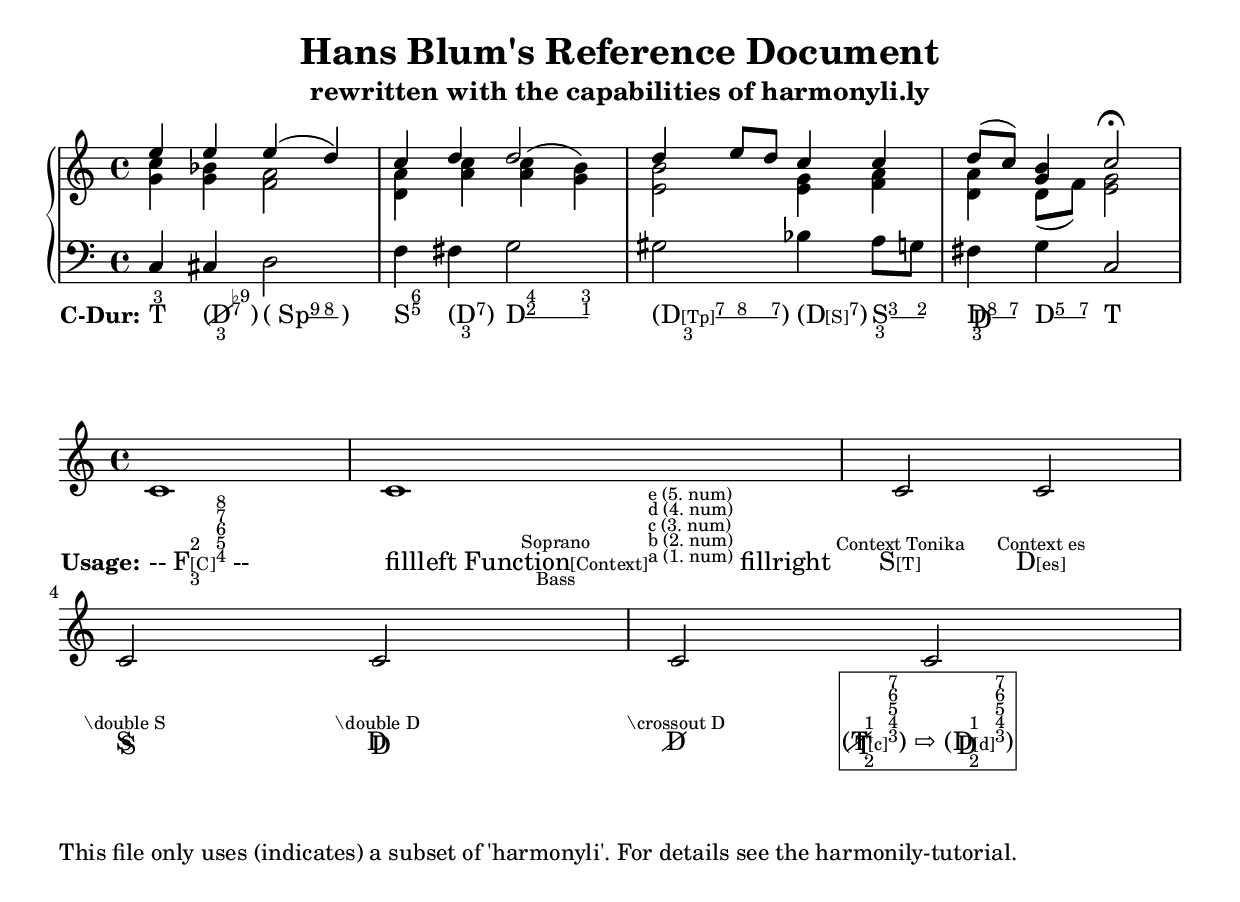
% sn967.ly :- a re-implementation of Hans Blum's reference document
% Copyright (c) 2019 Hans Blum, Karsten Reincke, 
%
% This file uses the score by which Hans Blum has explained / implemented
% his version of inserting Functional Harmony Analysis Symbols (FHAS) 
% see http://lsr.di.unimi.it/LSR/Item?id=967
% 
% It replaces his symbols by the equivalents of harmonyli.ly to verify that 
% harmonyli.ly has at least the same expressiveness like as Hans Blum's 
% preparatory work

% As reference to him, this file is named by a condensed version of the title
% "snippet no 977 of the LilyPond % Snippet Repository" = sn967.ly

% This file is distributed under the terms of the MIT license:
% --------------------------------------
% Copyright 2019 Karsten Reincke (Frankfurt), Hans Blum, 

% Permission is hereby granted, free of charge, to any person obtaining a copy 
% of this software and associated documentation files (the "Software"), to deal 
% in the Software without restriction, including without limitation the rights 
% to use, copy, modify, merge, publish, distribute, sublicense, and/or sell 
% copies of the Software, and to permit persons to whom the Software is 
% furnished to do so, subject to the following conditions:

% The above copyright notice and this permission notice shall be included in all 
% copies or substantial portions of the Software.

% THE SOFTWARE IS PROVIDED "AS IS", WITHOUT WARRANTY OF ANY KIND, EXPRESS OR 
% IMPLIED, INCLUDING BUT NOT LIMITED TO THE WARRANTIES OF MERCHANTABILITY, 
% FITNESS FOR A PARTICULAR PURPOSE AND NONINFRINGEMENT. IN NO EVENT SHALL THE 
% AUTHORS OR COPYRIGHT HOLDERS BE LIABLE FOR ANY CLAIM, DAMAGES OR OTHER 
% LIABILITY, WHETHER IN AN ACTION OF CONTRACT, TORT OR OTHERWISE, ARISING 
% FROM, OUT OF OR IN CONNECTION WITH THE SOFTWARE OR THE USE OR OTHER DEALINGS 
% IN THE SOFTWARE.

\version "2.18.2"

% harmonyli.ly :- a library for inserting Functional Harmony Analysis Symbols 
% into musical scores encoded in and created by LilyPOnd
%
% Copyright (c) 2019 Karsten Reincke, Frankfurt, Hans Blum
%
% This file is distributed either under the terms of the MIT license or under 
% the terms of the GPLv3 license. Feel free to choose the distribution method 
% you prefer by deleting the unsuitable licensing statement (Don't delete both): 
%
% (a) If you want to use it under the terms of the MIT license erase the 
%     following GPLv3 licensing statement:
% (b) If you want to use harmonyli.ly under the terms of the GPLv2 license
%      erase the following MIT license text
%
% GPLv3-Licensing Statement
% -------------------------

% This program is free software: you can redistribute it and/or modify
% it under the terms of the GNU General Public License as published by
% the Free Software Foundation, either version 3 of the License, or
% (at your option) any later version.

% This program is distributed in the hope that it will be useful,
% but WITHOUT ANY WARRANTY; without even the implied warranty of
% MERCHANTABILITY or FITNESS FOR A PARTICULAR PURPOSE.  See the
% GNU General Public License for more details.

% You should have received a copy of the GNU General Public License
% along with this program.  If not, see <https://www.gnu.org/licenses/>.

% MIT-License and Licensing Statement
% --------------------------------------
% Copyright 2019 Karsten Reincke, Frankfurt

% Permission is hereby granted, free of charge, to any person 
% obtaining a copy of this software and associated documentation 
% files (the "Software"), to deal in the Software without 
% restriction, including without limitation the rights to use, 
% copy, modify, merge, publish, distribute, sublicense, and/or sell 
% copies of the Software, and to permit persons to whom the 
% Software is furnished to do so, subject to the following conditions:

% The above copyright notice and this permission notice shall be 
% included in all copies or substantial portions of the Software.

% THE SOFTWARE IS PROVIDED "AS IS", WITHOUT WARRANTY OF ANY KIND, 
% EXPRESS OR IMPLIED, INCLUDING BUT NOT LIMITED TO THE WARRANTIES 
% OF MERCHANTABILITY, FITNESS FOR A PARTICULAR PURPOSE AND 
% NONINFRINGEMENT. IN NO EVENT SHALL THE AUTHORS OR COPYRIGHT 
% HOLDERS BE LIABLE FOR ANY CLAIM, DAMAGES OR OTHER LIABILITY, 
% WHETHER IN AN ACTION OF CONTRACT, TORT OR OTHERWISE, ARISING 
% FROM, OUT OF OR IN CONNECTION WITH THE SOFTWARE OR THE USE 
% OR OTHER DEALINGS IN THE SOFTWARE.
%
% Some Compliance Hints: 
% ----------------------
% (A) MIT Usage
% -------------
% (1) For using harmonyli.ly compliantly it is sufficient if the
% MIT license text is part of this file.
% (2) For modifying harmonyli.ly compliantly or for using part of
% it, it is sufficient if the MIT license text is included in 
% all copies or substantial portions
% (3) Under the terms of the MIT license you may use harmonyli.ly
% as part of your overarching work and you may distribute this
% overarching complex as whole under any license you want. But
% you may not erase the MIT license text in this file or in
% all derived files - just as the MIT license requires:
%
% The above copyright notice and this permission notice shall be 
% included in all copies or substantial portions of the Software.
%
% (B) GPLv3 Usage
% ---------------
% If you prefer to distribute harmonyli.ly under the terms of the
% GPLv3, then you have to fulfill all requirements of the GPLv3,
% especially those of §4 and §5 (strong copyleft effect and so on)
% and those of §6 (Conveying Non-Source Forms)
%
%%%%%%%%%%%%%%%%%%%%%%%%%%%%%%%%%%%%%%%%%%%%%%%%%%%%%%%%%%%%%%%%%%%%

% Reference to groundwork
% -----------------------
% harmonyli.ly heavily uses ideas and code of Klaus Blum's groundwork which has 
% been published in the 'Lilypond Snippet Repository':
% -> http://lsr.di.unimi.it/LSR/Item?id=967
%
% In a mail from Nov. the 4th 2019 Klaus Blum explicitly approved that he 
% a) distributes his code under the terms of the (American) public domain 
% b) agrees to use his file as groundwork for harmonyli.ly
% c) to distribute the result under the terms of of a dual-license: the user 
%    shall be enabled to choose whether he wants to use it under the terms
%   of the GPLv3 or the MIT
%
% Just as Klaus Blum's groundwork, also harmonyli.ly uses some explanations of 
% Neil Puttock by which he described the use text span engraver.
% -> http://www.mail-archive.com/lilypond-user%40gnu.org/msg60732.html
%%%%%%%%%%%%%%%%%%%%%%%%%%%%%%%%%%%%%%%%%%%%%%%%%%%%%%%%%%%%%%%%%%%%

\version "2.18.2"


%%%%%%%%%%%%%%%%%%%%%%%%%%%%%%%%%%%%%%%%%%%%%%%%%%%%%%%%%%%%%%%%%%%%%%%%%%%
% For details of the implementation take a look at the tutorial in doc 
%%%%%%%%%%%%%%%%%%%%%%%%%%%%%%%%%%%%%%%%%%%%%%%%%%%%%%%%%%%%%%%%%%%%%%%%%%%%


% harmonyli.ly config area

% ImInfix

#(define imInfix "")


% ---------------------------------------------------------------------
% Harmonyli Interface No 1: The basic method for inserting all manually
% ---------------------------------------------------------------------

#(define-markup-command (addnum layout props adc adn ANL)
  (markup? markup? list?)
  (interpret-markup layout props
    (cond 
      ( (member adc ANL)
        #{
           \markup \numx #adn
        #}
      )
      ( else
        #{
           \markup  #adn 
        #}
      )
    )
  )
)
 
#(define-markup-command (has layout props RS SN BN aN bN cN dN eN CT fstl fstr NUNS)
  (markup? markup? markup? markup? markup? markup? markup? markup? markup? markup? markup? list?)
  (let* ((lCT (string-append "[" CT "]")))
    (if (equal? CT "")(set! lCT ""))
    (interpret-markup layout props
     #{
       \markup{
         \concat {
           $fstl
           \override #'(baseline-skip . 1.4)
           \center-column {
             \override #`(direction . ,UP)
             \override #'(baseline-skip . 2.0)
             \dir-column {
               \halign #CENTER
                \concat { $RS \tiny {  $lCT  } }
               \tiny
               \halign #CENTER
               $SN
             }
             \tiny
             $BN
           }
           \tiny
           \override #`(direction . ,UP)
           \override #'(baseline-skip . 0.8)
           \dir-column {
             " "
             {
               \override #`(direction . ,UP)
               \override #'(baseline-skip . 1.3)
               \dir-column { 
                 \addnum "a" $aN $NUNS  
                 \addnum "b" $bN $NUNS  
                 \addnum "c" $cN $NUNS
                 \addnum "d" $dN $NUNS   
                 \addnum "e" $eN $NUNS  
               }
             }
           }
           $fstr
         }
       }
     #}
 )))
 

#(define-markup-command 
  (rfhas layout props 
    RSl SNl BNl aNl bNl cNl dNl eNl CTl fstll fstrl NUNSl
    RSr SNr BNr aNr bNr cNr dNr eNr CTr fstlr fstrr NUNSr
    )
  ( markup? markup? markup? markup? markup? markup? markup? markup? markup?
    markup? markup? list?
    markup? markup? markup? markup? markup? markup? markup?
    markup? markup? markup? markup? list?
  )

    (interpret-markup layout props
     #{
        \markup{
          \concat {
            \box
            \concat {
              \has #RSl #SNl #BNl #aNl #bNl #cNl #dNl #eNl #CTl $fstll $fstrl #NUNSl
              " ⇨ "
              \has #RSr #SNr #BNr #aNr #bNr #cNr #dNr #eNr #CTr $fstlr $fstrr  #NUNSr
            }
            " "
          }      
        }
     #}
 ))
 
% ------------------------------------------------------------------------------
% Harmonyli Interface No 2.A: The core method for inserting only relevant values
% ------------------------------------------------------------------------------

#(define BNoteKey "B")
#(define SNoteKey "S")
#(define aNoteKey "a")
#(define bNoteKey "b")
#(define cNoteKey "c")
#(define dNoteKey "d")
#(define eNoteKey "e")
#(define fsKeyL "fl")
#(define fsKeyR "fr")
#(define nuKey "n")

#(define RsSpec "T")
#(define RsCont "C")

#(define NBNoteKey "nB")
#(define NSNoteKey "nS")
#(define NaNoteKey "na")
#(define NbNoteKey "nb")
#(define NcNoteKey "nc")
#(define NdNoteKey "nd")
#(define NeNoteKey "ne")
#(define NRsSpec "nT")
#(define NRsCont "nC")
#(define NfsKeyL "nfl")
#(define NfsKeyR "nfr")
#(define NnuKey "nn")

#(define BNoteDValue "")
#(define SNoteDValue "")
#(define aNoteDValue "")
#(define bNoteDValue "")
#(define cNoteDValue "")
#(define dNoteDValue "")
#(define eNoteDValue "")
#(define fsDValue "") 
#(define RsSpecDValue "")
#(define RsContDValue "")

#(define nuDValue (list ))

% The RS can be crossed out and or doubled To express the combinations
% we invent a parameter RS taking the values [ n (normal) | x | d | xd ]
% x

% evaluating the arguments:
% gets the associatedList and the key of the wanted RFS element
% if any pair in the list contains the key, it returns the value
% defined in the pair, otherwise it returns the default value
#(define (assign keyValue assocList defaultValue)
  (string? list?)
  (let* ((localPair (assoc keyValue assocList)))
    (if localPair (cdr localPair) defaultValue)
  )
)

% INTERFACE 2.A
% returns the Riemann Function Symbol as markup
#(define-markup-command (setHas layout props RS AL)
  (markup? list?)
  (let*
    ( 
      (lRS (assign RsSpec AL RsSpecDValue ))
      (lBN (assign BNoteKey AL BNoteDValue))
      (lSN (assign SNoteKey AL SNoteDValue))
      (laN (assign aNoteKey AL aNoteDValue))
      (lbN (assign bNoteKey AL bNoteDValue))
      (lcN (assign cNoteKey AL cNoteDValue))
      (ldN (assign dNoteKey AL dNoteDValue))
      (leN (assign eNoteKey AL eNoteDValue))
      (lCT (assign RsCont AL RsContDValue))
      (lFSl (assign fsKeyL AL fsDValue))
      (lFSr (assign fsKeyR AL fsDValue))
      (lnu (assign nuKey AL nuDValue ))
    )
  
    (interpret-markup layout props
      (cond
        ( (equal? lRS "d")
          #{
             \markup \has \double #RS #lSN #lBN  #laN #lbN #lcN #ldN #leN #lCT #lFSl #lFSr #lnu
          #}
        )
        ( (equal? lRS "x")
          #{
             \markup \has \crossout #RS #lSN #lBN  #laN #lbN #lcN #ldN #leN #lCT #lFSl #lFSr #lnu
          #}
        )
        ( (equal? lRS "xd")
          #{
             \markup \has \crossout \double #RS #lSN #lBN  #laN #lbN #lcN #ldN #leN #lCT #lFSl #lFSr #lnu
          #}
        )
        ( (equal? lRS "dx")
          #{
             \markup \has \crossout \double #RS #lSN #lBN  #laN #lbN #lcN #ldN #leN #lCT #lFSl #lFSr #lnu
          #}
        )
        ( else
          #{
             \markup \has #RS #lSN #lBN  #laN #lbN #lcN #ldN #leN #lCT #lFSl #lFSr #lnu
          #}
        )
      )
    )
   )
 )





% INTERFACE 2.A
% returns the Riemann Function Symbol as markup
#(define-markup-command (setRfHas layout props RSl RSr AL)
  (markup? markup? list?)
  (let*
    ( (lBNl (assign BNoteKey AL BNoteDValue))
      (lSNl (assign SNoteKey AL SNoteDValue))
      (laNl (assign aNoteKey AL aNoteDValue))
      (lbNl (assign bNoteKey AL bNoteDValue))
      (lcNl (assign cNoteKey AL cNoteDValue))
      (ldNl (assign dNoteKey AL dNoteDValue))
      (leNl (assign eNoteKey AL eNoteDValue))
      (lRSl (assign RsSpec AL RsSpecDValue ))
      (lCTl (assign RsCont AL RsContDValue)) 
      (lFSll (assign fsKeyL AL fsDValue))
      (lFSrl (assign fsKeyR AL fsDValue))
      (lnul (assign nuKey AL nuDValue ))
                
      (lBNr (assign NBNoteKey AL BNoteDValue))
      (lSNr (assign NSNoteKey AL SNoteDValue))
      (laNr (assign NaNoteKey AL aNoteDValue))
      (lbNr (assign NbNoteKey AL bNoteDValue))
      (lcNr (assign NcNoteKey AL cNoteDValue))
      (ldNr (assign NdNoteKey AL dNoteDValue))
      (leNr (assign NeNoteKey AL eNoteDValue))
      (lRSr (assign NRsSpec AL RsSpecDValue ))
      (lCTr (assign NRsCont AL RsContDValue))      
      (lFSlr (assign NfsKeyL AL fsDValue))
      (lFSrr (assign NfsKeyR AL fsDValue))
      (lnur (assign nuKey AL nuDValue ))
    )
  
    (interpret-markup layout props
      (cond
        ;; ---------- combinations with left double
        ( (and (equal? lRSl "d") (equal? lRSr "d"))
          #{
             \markup \rfhas 
                \double #RSl #lSNl #lBNl  #laNl #lbNl #lcNl #ldNl #leNl #lCTl #lFSll #lFSrl #lnul
                \double #RSr #lSNr #lBNr  #laNr #lbNr #lcNr #ldNr #leNr #lCTr #lFSlr #lFSrr #lnur
          #}
        )
        ( (and (equal? lRSl "d") (equal? lRSr "x"))
          #{
             \markup \rfhas   
                \double #RSl #lSNl #lBNl  #laNl #lbNl #lcNl #ldNl #leNl #lCTl #lFSll #lFSrl #lnul
                \crossout #RSr #lSNr #lBNr  #laNr #lbNr #lcNr #ldNr #leNr #lCTr #lFSlr #lFSrr #lnur          
          #}
        )
         ( (and (equal? lRSl "d") (equal? lRSr "dx"))
          #{
             \markup \rfhas   
                \double #RSl #lSNl #lBNl  #laNl #lbNl #lcNl #ldNl #leNl #lCTl #lFSll #lFSrl #lnul
                \crossout \double #RSr #lSNr #lBNr  #laNr #lbNr #lcNr #ldNr #leNr #lCTr #lFSlr #lFSrr #lnur             
          #}
        )
         ( (and (equal? lRSl "d") (equal? lRSr "xd"))
          #{
             \markup \rfhas  
                \double #RSl #lSNl #lBNl  #laNl #lbNl #lcNl #ldNl #leNl #lCTl #lFSll #lFSrl #lnul
                \crossout \double #RSr #lSNr #lBNr  #laNr #lbNr #lcNr #ldNr #leNr #lCTr #lFSlr #lFSrr #lnur            
          #}
        )
        ( (and (equal? lRSl "d") (equal? lRSr ""))
          #{
             \markup \rfhas  
                \double #RSl #lSNl #lBNl  #laNl #lbNl #lcNl #ldNl #leNl #lCTl #lFSll #lFSrl #lnul
                #RSr #lSNr #lBNr  #laNr #lbNr #lcNr #ldNr #leNr #lCTr #lFSlr #lFSrr #lnur      
          #}
        )
        ;; ---------- combinations with left crossout
        ( (and (equal? lRSl "x") (equal? lRSr "d"))
          #{
             \markup \rfhas  
                \crossout #RSl #lSNl #lBNl  #laNl #lbNl #lcNl #ldNl #leNl #lCTl #lFSll #lFSrl #lnul
                \double #RSr #lSNr #lBNr  #laNr #lbNr #lcNr #ldNr #leNr #lCTr #lFSlr #lFSrr #lnur            
          #}
        )
        ( (and (equal? lRSl "x") (equal? lRSr "x"))
          #{
             \markup \rfhas  
                \crossout #RSl #lSNl #lBNl  #laNl #lbNl #lcNl #ldNl #leNl #lCTl #lFSll #lFSrl #lnul
                \crossout #RSr #lSNr #lBNr  #laNr #lbNr #lcNr #ldNr #leNr #lCTr #lFSlr #lFSrr #lnur          
          #}
        )
         ( (and (equal? lRSl "x") (equal? lRSr "dx"))
          #{
             \markup \rfhas  
                \crossout #RSl #lSNl #lBNl  #laNl #lbNl #lcNl #ldNl #leNl #lCTl #lFSll #lFSrl #lnul
                \crossout \double #RSr #lSNr #lBNr  #laNr #lbNr #lcNr #ldNr #leNr #lCTr #lFSlr #lFSrr #lnur            
          #}
        )
         ( (and (equal? lRSl "x") (equal? lRSr "xd"))
          #{
             \markup \rfhas  
                \crossout #RSl #lSNl #lBNl  #laNl #lbNl #lcNl #ldNl #leNl #lCTl #lFSll #lFSrl #lnul
                \crossout \double #RSr #lSNr #lBNr  #laNr #lbNr #lcNr #ldNr #leNr #lCTr #lFSlr #lFSrr #lnur           
          #}
        )
        ( (and (equal? lRSl "x") (equal? lRSr ""))
          #{
             \markup \rfhas  
                \crossout #RSl #lSNl #lBNl  #laNl #lbNl #lcNl #ldNl #leNl #lCTl #lFSll #lFSrl #lnul
                #RSr #lSNr #lBNr  #laNr #lbNr #lcNr #ldNr #leNr #lCTr #lFSlr #lFSrr #lnur        
          #}
        )
        ;; ---------- combinations with left crossout double (dx)
        ( (and (equal? lRSl "dx") (equal? lRSr "d"))
          #{
             \markup \rfhas          
                \crossout \double #RSl #lSNl #lBNl  #laNl #lbNl #lcNl #ldNl #leNl #lCTl #lFSll #lFSrl #lnul
                \double #RSr #lSNr #lBNr  #laNr #lbNr #lcNr #ldNr #leNr #lCTr #lFSlr #lFSrr #lnur       
          #}
        )
        ( (and (equal? lRSl "dx") (equal? lRSr "x"))
          #{
             \markup \rfhas  
                \crossout \double #RSl #lSNl #lBNl  #laNl #lbNl #lcNl #ldNl #leNl #lCTl #lFSll #lFSrl #lnul
               \crossout #RSr #lSNr #lBNr  #laNr #lbNr #lcNr #ldNr #leNr #lCTr #lFSlr #lFSrr #lnur         
          #}
        )
         ( (and (equal? lRSl "dx") (equal? lRSr "dx"))
          #{
             \markup \rfhas  
                \crossout \double #RSl #lSNl #lBNl  #laNl #lbNl #lcNl #ldNl #leNl #lCTl #lFSll #lFSrl #lnul
                \crossout \double #RSr #lSNr #lBNr  #laNr #lbNr #lcNr #ldNr #leNr #lCTr #lFSlr #lFSrr #lnur           
          #}
        )
         ( (and (equal? lRSl "dx") (equal? lRSr "xd"))
          #{
             \markup \rfhas  
                \crossout \double #RSl #lSNl #lBNl  #laNl #lbNl #lcNl #ldNl #leNl #lCTl #lFSll #lFSrl #lnul
                \crossout \double #RSr #lSNr #lBNr  #laNr #lbNr #lcNr #ldNr #leNr #lCTr #lFSlr #lFSrr #lnur           
          #}
        )
        ( (and (equal? lRSl "dx") (equal? lRSr ""))
          #{
             \markup \rfhas  
                \crossout \double #RSl #lSNl #lBNl  #laNl #lbNl #lcNl #ldNl #leNl #lCTl #lFSll #lFSrl #lnul
                #RSr #lSNr #lBNr  #laNr #lbNr #lcNr #ldNr #leNr #lCTr #lFSlr #lFSrr #lnur        
          #}
        )
        ;; ---------- combinations with left crossout double (xd)
        ( (and (equal? lRSl "xd") (equal? lRSr "d"))
          #{
             \markup \rfhas  
                \crossout \double #RSl #lSNl #lBNl  #laNl #lbNl #lcNl #ldNl #leNl #lCTl #lFSll #lFSrl #lnul
                \double #RSr #lSNr #lBNr  #laNr #lbNr #lcNr #ldNr #leNr #lCTr #lFSlr #lFSrr #lnur         
          #}
        )
        ( (and (equal? lRSl "xd") (equal? lRSr "x"))
          #{
             \markup \rfhas  
                \crossout \double #RSl #lSNl #lBNl  #laNl #lbNl #lcNl #ldNl #leNl #lCTl #lFSll #lFSrl #lnul
                \crossout #RSr #lSNr #lBNr  #laNr #lbNr #lcNr #ldNr #leNr #lCTr #lFSlr #lFSrr #lnur          
          #}
        )
         ( (and (equal? lRSl "xd") (equal? lRSr "dx"))
          #{
             \markup \rfhas  
                \crossout \double #RSl #lSNl #lBNl  #laNl #lbNl #lcNl #ldNl #leNl #lCTl #lFSll #lFSrl #lnul
                \crossout \double #RSr #lSNr #lBNr  #laNr #lbNr #lcNr #ldNr #leNr #lCTr #lFSlr #lFSrr #lnur           
          #}
        )
         ( (and (equal? lRSl "xd") (equal? lRSr "xd"))
          #{
             \markup \rfhas  
                \crossout \double #RSl #lSNl #lBNl  #laNl #lbNl #lcNl #ldNl #leNl #lCTl #lFSll #lFSrl #lnul
                \crossout \double #RSr #lSNr #lBNr  #laNr #lbNr #lcNr #ldNr #leNr #lCTr #lFSlr #lFSrr #lnur            
          #}
        )
        ( (and (equal? lRSl "xd") (equal? lRSr ""))
          #{
             \markup \rfhas  
                \crossout \double #RSl #lSNl #lBNl  #laNl #lbNl #lcNl #ldNl #leNl #lCTl #lFSll #lFSrl #lnul
                #RSr #lSNr #lBNr  #laNr #lbNr #lcNr #ldNr #leNr #lCTr #lFSlr #lFSrr #lnur          
          #}
        )
        ;; ---------- combinations with left pure
        ( (and (equal? lRSl "") (equal? lRSr "d"))
          #{
             \markup \rfhas  
                #RSl #lSNl #lBNl  #laNl #lbNl #lcNl #ldNl #leNl #lCTl #lFSll #lFSrl #lnul
                \double #RSr #lSNr #lBNr  #laNr #lbNr #lcNr #ldNr #leNr #lCTr #lFSlr #lFSrr #lnur            
          #}
        )
        ( (and (equal? lRSl "") (equal? lRSr "x"))
          #{
             \markup \rfhas  
                #RSl #lSNl #lBNl  #laNl #lbNl #lcNl #ldNl #leNl #lCTl #lFSll #lFSrl #lnul
                \crossout #RSr #lSNr #lBNr  #laNr #lbNr #lcNr #ldNr #leNr #lCTr #lFSlr #lFSrr #lnur           
          #}
        )
         ( (and (equal? lRSl "") (equal? lRSr "dx"))
          #{
             \markup \rfhas  
                #RSl #lSNl #lBNl  #laNl #lbNl #lcNl #ldNl #leNl #lCTl #lFSll #lFSrl #lnul
                \crossout \double #RSr #lSNr #lBNr  #laNr #lbNr #lcNr #ldNr #leNr #lCTr #lFSlr #lFSrr #lnur            
          #}
        )
         ( (and (equal? lRSl "") (equal? lRSr "xd"))
          #{
             \markup \rfhas  
                #RSl #lSNl #lBNl  #laNl #lbNl #lcNl #ldNl #leNl #lCTl #lFSll #lFSrl #lnul
                \crossout \double #RSr #lSNr #lBNr  #laNr #lbNr #lcNr #ldNr #leNr #lCTr #lFSlr #lFSrr #lnur           
          #}
        )

        ( else
          #{
             \markup \rfhas 
                #RSl #lSNl #lBNl  #laNl #lbNl #lcNl #ldNl #leNl #lCTl #lFSll #lFSrl #lnul
                #RSr #lSNr #lBNr  #laNr #lbNr #lcNr #ldNr #leNr #lCTr #lFSlr #lFSrr #lnur         
         #}
        )
      )
    )
   )
 )

% ------------------------------------------------------------------------------
% Harmonyli Interface No 2.B: Functions to use intermediary areas
% ------------------------------------------------------------------------------

% returns the Riemann Function Symbol as markup
#(define-markup-command (setImHas layout props RS AL)
  (markup? list?)
  (let*
    ( (lBN (assign BNoteKey AL BNoteDValue))
      (lSN (assign SNoteKey AL SNoteDValue))
      (laN (assign aNoteKey AL aNoteDValue))
      (lbN (assign bNoteKey AL bNoteDValue))
      (lcN (assign cNoteKey AL cNoteDValue))
      (ldN (assign dNoteKey AL dNoteDValue))
      (leN (assign eNoteKey AL eNoteDValue))
      (lRS (assign RsSpec AL RsSpecDValue ))
      (lCT (assign RsCont AL RsContDValue))
      (lFSl (assign fsKeyL AL fsDValue))
      (lFSr (assign fsKeyR AL fsDValue))
      (lnu (assign nuKey AL nuDValue ))
    )
    (set! lFSl (string-append lFSl "(" imInfix  ))
    (set! lFSr (string-append imInfix  ")" lFSr ))
    (interpret-markup layout props
      (cond
        ( (equal? lRS "d")
          #{
             \markup \has \double #RS #lSN #lBN  #laN #lbN #lcN #ldN #leN #lCT #lFSl #lFSr #lnu
          #}
        )
        ( (equal? lRS "x")
          #{
             \markup \has \crossout #RS #lSN #lBN  #laN #lbN #lcN #ldN #leN #lCT #lFSl #lFSr #lnu
          #}
        )
        ( (equal? lRS "xd")
          #{
             \markup \has \crossout \double #RS #lSN #lBN  #laN #lbN #lcN #ldN #leN #lCT #lFSl #lFSr #lnu
          #}
        )
        ( (equal? lRS "dx")
          #{
             \markup \has \crossout \double #RS #lSN #lBN  #laN #lbN #lcN #ldN #leN #lCT #lFSl #lFSr #lnu
          #}
        )
        ( else
          #{
             \markup \has #RS #lSN #lBN  #laN #lbN #lcN #ldN #leN #lCT #lFSl #lFSr #lnu
          #}
        )
      )
    )
   )
 )

% returns the Riemann Function Symbol as markup
#(define-markup-command (openImRow layout props RS AL)
  (markup? list?)
  (let*
    ( (lBN (assign BNoteKey AL BNoteDValue))
      (lSN (assign SNoteKey AL SNoteDValue))
      (laN (assign aNoteKey AL aNoteDValue))
      (lbN (assign bNoteKey AL bNoteDValue))
      (lcN (assign cNoteKey AL cNoteDValue))
      (ldN (assign dNoteKey AL dNoteDValue))
      (leN (assign eNoteKey AL eNoteDValue))
      (lRS (assign RsSpec AL RsSpecDValue ))
      (lCT (assign RsCont AL RsContDValue))
      (lFSl (assign fsKeyL AL fsDValue))
      (lFSr (assign fsKeyR AL fsDValue))
      (lnu (assign nuKey AL nuDValue ))
    )
    (set! lFSl (string-append lFSl "(" imInfix ))
    (interpret-markup layout props
      (cond
        ( (equal? lRS "d")
          #{
             \markup \has \double #RS #lSN #lBN  #laN #lbN #lcN #ldN #leN #lCT #lFSl #lFSr #lnu
          #}
        )
        ( (equal? lRS "x")
          #{
             \markup \has \crossout #RS #lSN #lBN  #laN #lbN #lcN #ldN #leN #lCT #lFSl #lFSr #lnu
          #}
        )
        ( (equal? lRS "xd")
          #{
             \markup \has \crossout \double #RS #lSN #lBN  #laN #lbN #lcN #ldN #leN #lCT #lFSl #lFSr #lnu
          #}
        )
        ( (equal? lRS "dx")
          #{
             \markup \has \crossout \double #RS #lSN #lBN  #laN #lbN #lcN #ldN #leN #lCT #lFSl #lFSr #lnu
          #}
        )
        ( else
          #{
             \markup \has #RS #lSN #lBN  #laN #lbN #lcN #ldN #leN #lCT #lFSl #lFSr #lnu
          #}
        )
      )
    )
   )
 )

% returns the Riemann Function Symbol as markup
#(define-markup-command (closeImRow layout props RS AL)
  (markup? list?)
  (let*
    ( (lBN (assign BNoteKey AL BNoteDValue))
      (lSN (assign SNoteKey AL SNoteDValue))
      (laN (assign aNoteKey AL aNoteDValue))
      (lbN (assign bNoteKey AL bNoteDValue))
      (lcN (assign cNoteKey AL cNoteDValue))
      (ldN (assign dNoteKey AL dNoteDValue))
      (leN (assign eNoteKey AL eNoteDValue))
      (lRS (assign RsSpec AL RsSpecDValue ))
      (lCT (assign RsCont AL RsContDValue))
      (lFSl (assign fsKeyL AL fsDValue))
      (lFSr (assign fsKeyR AL fsDValue))
      (lnu (assign nuKey AL nuDValue ))
    )
    (set! lFSr (string-append imInfix ")" lFSr ))
    (interpret-markup layout props
      (cond
        ( (equal? lRS "d")
          #{
             \markup \has \double #RS #lSN #lBN  #laN #lbN #lcN #ldN #leN #lCT #lFSl #lFSr #lnu
          #}
        )
        ( (equal? lRS "x")
          #{
             \markup \has \crossout #RS #lSN #lBN  #laN #lbN #lcN #ldN #leN #lCT #lFSl #lFSr #lnu
          #}
        )
        ( (equal? lRS "xd")
          #{
             \markup \has \crossout \double #RS #lSN #lBN  #laN #lbN #lcN #ldN #leN #lCT #lFSl #lFSr #lnu
          #}
        )
        ( (equal? lRS "dx")
          #{
             \markup \has \crossout \double #RS #lSN #lBN  #laN #lbN #lcN #ldN #leN #lCT #lFSl #lFSr #lnu
          #}
        )
        ( else
          #{
             \markup \has #RS #lSN #lBN  #laN #lbN #lcN #ldN #leN #lCT #lFSl #lFSr #lnu
          #}
        )
      )
    )
   )
 )

% ------------------------------------------------------------------------------
% Harmonyli Interface No 2.C: Functions to use zoom in analyses
% ------------------------------------------------------------------------------

initTextSpan =
#(define-music-function (parser location fText) (string?)
   #{
     \once \override TextSpanner #'direction = #DOWN
     \once \override TextSpanner #'style = #'line
     \once \override TextSpanner #'outside-staff-priority = ##f
     \once \override TextSpanner #'padding = #-0.6 % sets the distance of the line from the lyrics
     \once \override TextSpanner #'bound-details =
     #`((left . ((Y . 0)
                 (padding . 0)
                 (attach-dir . ,LEFT)))
        (left-broken . ((end-on-note . #t)))
        (right . ((Y . 0)
                  (padding . 0)
                  (attach-dir . ,RIGHT))))
     \once \override TextSpanner.bound-details.left.text = $fText
   #})


#(define-markup-command (openZoomRow layout props RS AL)
  (markup? list?)
  (let*
    ( (lBN (assign BNoteKey AL BNoteDValue))
      (lSN (assign SNoteKey AL SNoteDValue))
      (laN (assign aNoteKey AL aNoteDValue))
      (lbN (assign bNoteKey AL bNoteDValue))
      (lcN (assign cNoteKey AL cNoteDValue))
      (ldN (assign dNoteKey AL dNoteDValue))
      (leN (assign eNoteKey AL eNoteDValue))
      (lRS (assign RsSpec AL RsSpecDValue ))
      (lCT (assign RsCont AL RsContDValue))
      (lFSl (assign fsKeyL AL fsDValue))
      (lFSr (assign fsKeyR AL fsDValue))
      (lnu (assign nuKey AL nuDValue ))
    )
 
    (interpret-markup layout props
      (cond
        ( (equal? lRS "d")
          #{
             \markup \has \double #RS #lSN #lBN  #laN #lbN #lcN #ldN #leN #lCT #lFSl #lFSr #lnu
          #}
        )
        ( (equal? lRS "x")
          #{
             \markup \has \crossout #RS #lSN #lBN  #laN #lbN #lcN #ldN #leN #lCT #lFSl #lFSr #lnu
          #}
        )
        ( (equal? lRS "xd")
          #{
             \markup \has \crossout \double #RS #lSN #lBN  #laN #lbN #lcN #ldN #leN #lCT #lFSl #lFSr #lnu
          #}
        )
        ( (equal? lRS "dx")
          #{
             \markup \has \crossout \double #RS #lSN #lBN  #laN #lbN #lcN #ldN #leN #lCT #lFSl #lFSr #lnu
          #}
        )
        ( else
          #{
             \markup \has #RS #lSN #lBN  #laN #lbN #lcN #ldN #leN #lCT #lFSl #lFSr #lnu
          #}
        )
      )
    )
   )
 )

#(define-markup-command (openImZoomRow layout props RS AL)
  (markup? list?)
  (let*
    ( 
      (lRS (assign RsSpec AL RsSpecDValue ))    
      (lBN (assign BNoteKey AL BNoteDValue))
      (lSN (assign SNoteKey AL SNoteDValue))
      (laN (assign aNoteKey AL aNoteDValue))
      (lbN (assign bNoteKey AL bNoteDValue))
      (lcN (assign cNoteKey AL cNoteDValue))
      (ldN (assign dNoteKey AL dNoteDValue))
      (leN (assign eNoteKey AL eNoteDValue))
      (lCT (assign RsCont AL RsContDValue))
      (lFSl (assign fsKeyL AL fsDValue))
      (lFSr (assign fsKeyR AL fsDValue))
      (lnu (assign nuKey AL nuDValue ))
    )
    (set! lFSl (string-append lFSl "(" imInfix ))
    (interpret-markup layout props
      (cond
        ( (equal? lRS "d")
          #{
             \markup \has \double #RS #lSN #lBN  #laN #lbN #lcN #ldN #leN #lCT #lFSl #lFSr #lnu
          #}
        )
        ( (equal? lRS "x")
          #{
             \markup \has \crossout #RS #lSN #lBN  #laN #lbN #lcN #ldN #leN #lCT #lFSl #lFSr #lnu
          #}
        )
        ( (equal? lRS "xd")
          #{
             \markup \has \crossout \double #RS #lSN #lBN  #laN #lbN #lcN #ldN #leN #lCT #lFSl #lFSr #lnu
          #}
        )
        ( (equal? lRS "dx")
          #{
             \markup \has \crossout \double #RS #lSN #lBN  #laN #lbN #lcN #ldN #leN #lCT #lFSl #lFSr #lnu
          #}
        )
        ( else
          #{
             \markup \has #RS #lSN #lBN  #laN #lbN #lcN #ldN #leN #lCT #lFSl #lFSr #lnu
          #}
        )
      )
    )
   )
 )


#(define-markup-command (expZoomRow layout props AL)
  (list?)
  (let*
    ( (lBN (assign BNoteKey AL BNoteDValue))
      (laN (assign aNoteKey AL aNoteDValue))
      (lbN (assign bNoteKey AL bNoteDValue))
      (lcN (assign cNoteKey AL cNoteDValue))
      (ldN (assign dNoteKey AL dNoteDValue))
      (leN (assign eNoteKey AL eNoteDValue))
      (lnu (assign nuKey AL nuDValue ))
    )
  
    (interpret-markup layout props
     #{
         \markup \has " " "" #lBN #laN #lbN #lcN #ldN #leN "" "" "" #lnu
     #}
    )
   )
 )


#(define-markup-command (closeImZoomRow layout props AL)
  (list?)
  (let*
    ( (lBN (assign BNoteKey AL BNoteDValue))
      (laN (assign aNoteKey AL aNoteDValue))
      (lbN (assign bNoteKey AL bNoteDValue))
      (lcN (assign cNoteKey AL cNoteDValue))
      (ldN (assign dNoteKey AL dNoteDValue))
      (leN (assign eNoteKey AL eNoteDValue))
      (lFSr (assign fsKeyR AL fsDValue))
      (lnu (assign nuKey AL nuDValue ))
    )
    (set! lFSr (string-append imInfix ")" lFSr) )
    (interpret-markup layout props
      #{ \markup \has " " "" #lBN  #laN #lbN #lcN #ldN #leN "" "" #lFSr #lnu #}
    )
   )
 )
% -----------------------------------------------------------------------------
% Harmonyli Interface No 3: Some often used RFS (= instantiation of level 2)
% ------------------------------------------------------------------------------

#(define-markup-command (FHAS layout props rs)
  (markup?)
  (interpret-markup layout props
    #{ \markup \setHas #rs #'() #}
   )
 )


#(define-markup-command (FHASth layout props rs)
  (markup?)
  (interpret-markup layout props
    #{ \markup \setHas #rs #'(("B"."3") ) #}
   )
 ) 
 

#(define-markup-command (Dsept layout props)
  ()
  (interpret-markup layout props
    #{ \markup \setHas "D" #'(("a"."7") ) #}
   )
 )

#(define-markup-command (Dseptnone layout props)
  ()
  (interpret-markup layout props
    #{ \markup \setHas "D" #'(("a"."7")("b"."9")) #}
   )
 )
 
% ---------------------------------------------------------------
%               Extender lines
% The text parameter "fText" will be placed at the left end of the extender.
% It will only consist of some spaces to move the left end a little forward.
% ---------------------------------------------------------------

fExtend =
#(define-music-function (parser location fText) (string?)
   #{
     \once \override TextSpanner #'direction = #DOWN
     \once \override TextSpanner #'style = #'line
     \once \override TextSpanner #'outside-staff-priority = ##f
     \once \override TextSpanner #'padding = #-0.6 % sets the distance of the line from the lyrics
     \once \override TextSpanner #'bound-details =
     #`((left . ((Y . 0)
                 (padding . 0)
                 (attach-dir . ,LEFT)))
        (left-broken . ((end-on-note . #t)))
        (right . ((Y . 0)
                  (padding . 0)
                  (attach-dir . ,RIGHT))))
     \once \override TextSpanner.bound-details.left.text = $fText
   #})

% ---------------------------------------------------------------
% ----- cross out the letter for "shortened dominants" (where base is omitted):
% ---------------------------------------------------------------

#(define-markup-command (crossout layout props letter)
   (markup?)
   (interpret-markup layout props
     #{
       \markup{
         \concat {
           \override #'(baseline-skip . 0.4)
           \left-column {
             $letter
             \with-dimensions #'(-0.0 . 0.0) #'(0 . 0)
             \translate-scaled #'(-0.3 . 0.3)
             \with-dimensions #'(-0.0 . 0.0) #'(0 . 0)
             \draw-line #'(2.3 . 1.8)
           }
         }
       }
     #}))

#(define-markup-command (numx layout props num)
   (markup?)
   (interpret-markup layout props
     #{
       \markup{
         \concat {
           \override #'(baseline-skip . 0)
           \left-column {
             $num
             \with-dimensions #'(-0.0 . 0.0) #'(0 . 0)
             \translate-scaled #'(-0.1 . 0.1)
             \with-dimensions #'(-0.0 . 0.0) #'(0 . 0)
             \draw-line #'(1.2 . 1.2)
           }
         }
       }
     #}))

% ---------------------------------------------------------------
% ----- double-printed letters for double dominant or double subdominant:
% ---------------------------------------------------------------

#(define-markup-command (double layout props letter)
   (markup?)
   (interpret-markup layout props
     #{
       \markup{
         \concat {
           \override #'(baseline-skip . 0.4)
           \left-column {
             $letter
             \with-dimensions #'(-0.4 . 0.6) #'(0 . 0)
             $letter
           }
         }
       }
     #}))

%%%%%%%%%%%%%%%%%%%%%%%%%%%%%%%%%%%%%%%%%%%%%%%%%%%%%%%%%%%%%%%%%%%%%%%%%%%
% This is a proposal for an improved function 'double' which unfortunately
% needs LilyPond 2.19.x
% #(define-markup-command (double layout props letter)
%   (markup?)
%   (interpret-markup layout props
%     #{
%       \markup{
%         \overlay {
%           $letter
%           \translate-scaled #'(0.4 . -0.4)
%           $letter
%         }
%       }
%     #}))
%%%%%%%%%%%%%%%%%%%%%%%%%%%%%%%%%%%%%%%%%%%%%%%%%%%%%%%%%%%%%%%%%%%%%%%%








\paper {
  indent = 0
  ragged-right = ##f
}

\header {
  %tagline = ##f
  title = "Hans Blum's Reference Document"
  subtitle = "rewritten with the capabilities of harmonyli.ly"
}


% ---------------------------------------------------------------
% ----- Voices: soprano, alto, tenor
% ---------------------------------------------------------------

global  = { \key c \major  \time 4/4}

sopranmel = \relative c'' {
  \clef treble
  \stemUp
  \global
  e4 e e( d)
  c4 d d2
  d4 e8 d c4 c
  d8( c) <b g>4 c2\fermata

}

altmel = \relative c'' {
  \clef treble
  \stemDown
  \global
  c4 bes a2
  a4 c c( b)
  b2 g4 a
  a4 \hideNotes g8 s \unHideNotes g2
}

tenormel = \relative c' {
  \clef treble
  \stemDown
  \global
  g'4 g f2
  d4 a' a( g)
  e2 e4 f
  d4 d8( f) e2
}



% ---------------------------------------------------------------
% ----- hidden bass voice (not to be displayed, only
% ----- for aligning the lyrics via "lyricsto"
% ---------------------------------------------------------------

bassmelhidden =
\relative c {
  \clef bass
  \stemDown
  \global
  \override NoteHead.color = #red
  \override NoteColumn #'ignore-collision = ##t
  f,4 cis'4 d d
  f4 fis4 g g
  gis4 gis8 gis bes4 a8 g
  fis8 fis g8 g c,2
}

% ---------------------------------------------------------------
% ----- bass voice to be displayed
% ---------------------------------------------------------------

bassmelshown = \relative c {
  \clef bass
  \stemNeutral
  \global
  %    \hideNotes
  c4 cis4 d2
  f4 fis4 g2
  gis2 bes4 a8 g
  fis4 g4 c,2
}

% ---------------------------------------------------------------
% ----- "lyrics": Symbols for functional harmony
% ---------------------------------------------------------------

lyr = \lyricmode {
  \override LyricText.self-alignment-X = #LEFT
  \override LyricExtender.left-padding = #-0.5
  \override LyricExtender.extra-offset = #'(0 . 0.5)

  % Usage: see the harmonyli.ly tutorial

  \set stanza = #"C-Dur:"
  % encoding on level 1 
  \markup \has "T" "3" ""  "" "" "" "" ""  "" "" "" #'()

  \markup \has \crossout "D" "" "3"  "7" "♭9" "" "" ""  "" "(" ")" #'()
  \initTextSpan "       "
  \markup \has "Sp" "" ""  "9" "" "" "" "" ""  "( " "" #'()
  \startTextSpan  
  \markup \has "" "" ""  "8" "" "" "" "" ""  "" " )" #'()
  \stopTextSpan

  % encoding on level 2  
  \markup \setHas "S" #'(("a"."5") ("b"."6"))

  \markup \setImHas "D" #'(("B"."3")("a" . "7")) 

  \initTextSpan "   "
  \markup \openZoomRow "D" #'(("a"."2")("b" . "4")) 
  \startTextSpan
  \markup \expZoomRow #'(("a"."1")("b" . "3")) 
  \stopTextSpan
  
 
  \initTextSpan "          "
  \markup \openImZoomRow "D" #'(("B"."3")("a" . "7")("C"."Tp")) 
  \startTextSpan
  \markup \expZoomRow #'(("a"."8")) 
  \markup \closeImZoomRow #'(("a"."7")) 
  \stopTextSpan
  

  \markup \setImHas "D" #'(("a" . "7")("C"."S")) 

  \initTextSpan "   " 
  \markup \openZoomRow "S" #'(("B"."3")("a" . "3"))
  \startTextSpan
  \markup \expZoomRow #'(("a"."2"))   
  \stopTextSpan
  
  \initTextSpan "    "
  \markup \openZoomRow "D" #'(("T" ."d")("B"."3")("a" . "8"))
  \startTextSpan
  \markup \expZoomRow #'(("a"."7"))  
  \stopTextSpan
  
  \initTextSpan "   "
  \markup \openZoomRow "D" #'(("a" . "5")("f" . "")) 
  \startTextSpan  \startTextSpan
  \markup \expZoomRow #'(("a"."7"))   
  \stopTextSpan
  
  % symbol on level 3
  \markup \FHAS "T" 
}


\score {
  \new GrandStaff <<
    \new Staff = upper
    \with { printPartCombineTexts = ##f }
    {
      <<
        \sopranmel \\
        \partcombine \altmel \tenormel
      >>
    }
    \new Staff = lower
    \new Voice = "bassstimmeSichtbar"
    \with { printPartCombineTexts = ##f }
    {
      <<
        \bassmelshown
        % change "NullVoice" to "Voice" to make the hidden bass voice visible:
        \new NullVoice = "bassstimme" {\shiftOff  \bassmelhidden}
        \new Lyrics \lyricsto "bassstimme" \lyr
      >>
    }
  >>
  \layout {
    \context {
      \Lyrics
      \consists "Text_spanner_engraver"
    }
  }
  \midi {}
} 
 
\markup \vspace #2

\score {
  \relative c' { c1 c c2 c c c c c }
  \addlyrics {
    \override LyricText.self-alignment-X = #LEFT
    \set stanza = #"Usage:"
    \markup \has "F" "2" "3"  "4" "5" "6" "7" "8"  "C" "-- " " --" #'()
    \markup \has "Function" "Soprano" "Bass"  
      "a (1. num)" "b (2. num)" "c (3. num)" 
        "d (4. num)" "e (5. num)" "Context"  "fillleft " " fillright" #'()
    \override LyricText.self-alignment-X = #CENTER
    \markup \has "S" "Context Tonika" ""  "" "" "" "" ""   "T" "" "" #'()
    \markup \has "D" "Context es" ""  "" "" "" "" ""  "es" "" "" #'()
    \markup \has \double "S" "  \double S  " ""  "" "" "" "" ""  "" "" "" #'()
    \markup \has \double "D" "  \double D  " ""  "" "" "" "" ""  "" "" "" #'()
    \markup \has \crossout "D" "  \crossout D  " ""  "" "" "" "" ""  "" "" "" #'()

    \markup \setRfHas "T" "D" 
    #'( ("T"."dx")("S"."1")("B"."2")("a"."3")("b"."4")("c"."5")("d"."6")("e"."7")("C" . "c")("fr".")")("fl"."(")
        ("nT"."d")("nS"."1")("nB"."2")("na"."3")("nb"."4")("nc"."5")("nd"."6")("ne"."7")("nC" . "d")("nfr".")")("nfl"."(")
       
    )

    %\markup 
    %\flas "T" "1" "2"  "3" "4" "5" "6" "7"  "8" "[" "]" "D" "1" "2"  "3" "4" "5" "6" "7"  "8" "(" ")"
    %\setImHas "S" #'(("T"."xd")("S"."1")
    %("B"."2")("a"."3")("b"."4")("c"."5")("d"."6")("e"."7")("C" . "c")("fr"."(")("fl".")"))


  }
} 

\markup \vspace #2
\markup { 
  This file only uses (indicates) a subset of 'harmonyli'. 
  For details see the harmonily-tutorial.
}
